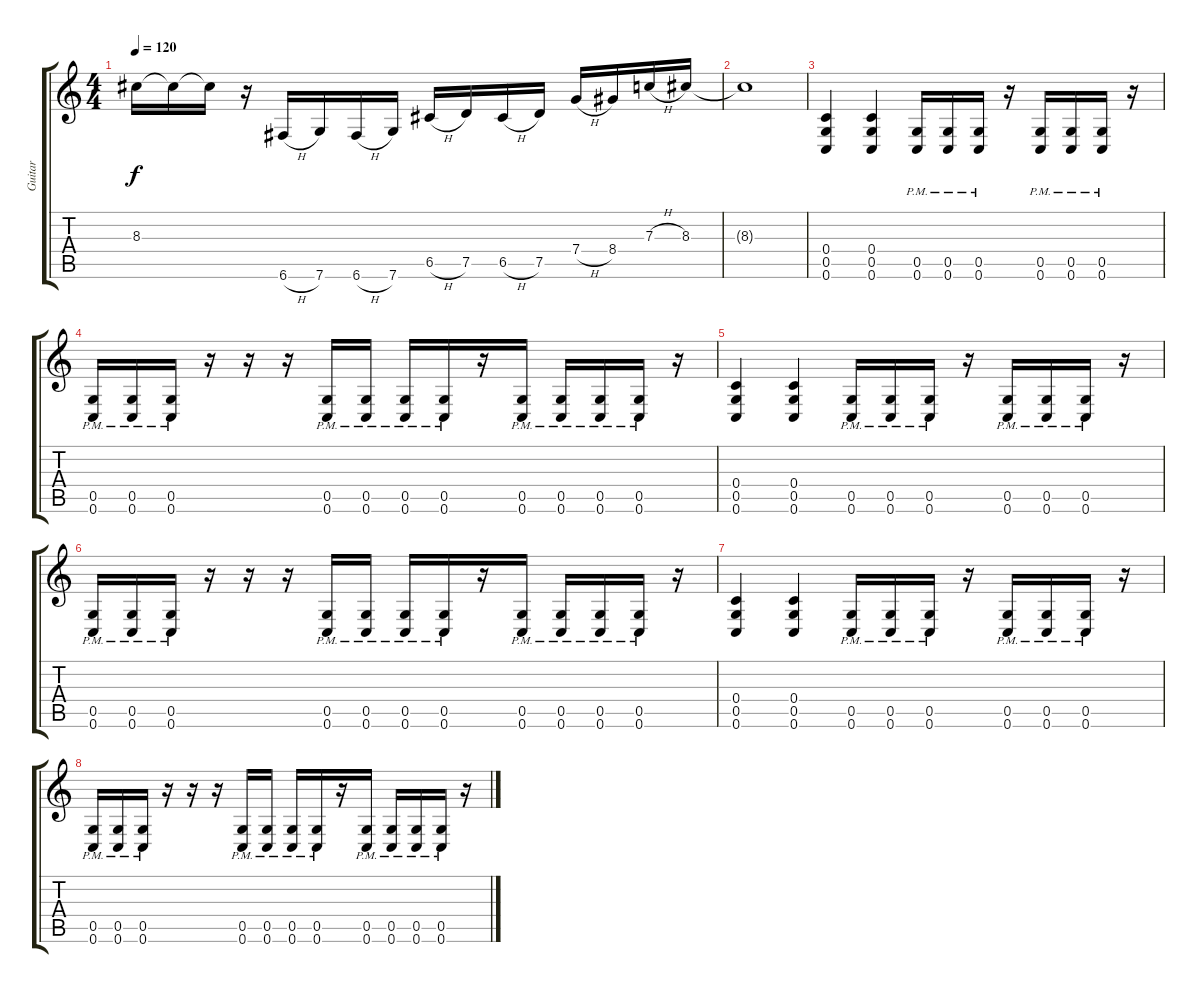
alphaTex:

\track ("Guitar" "Guitar") {instrument distortionguitar}
\staff {score tabs}
\tuning (D4 A3 F3 C3 G2 C2) {hide}
\ts (4 4)
\tempo 120
\clef g2
\ks c
8.3{t}.16{dy f} 8.3{t}.16 8.3{t}.16 r.16 6.6{h}.16 7.6.16 6.6{h}.16 7.6.16 6.5{h}.16 7.5.16 6.5{h}.16 7.5.16 7.4{h}.16 8.4.16 7.3{h}.16 8.3.16 |
8.3{t}.1 |
(0.4 0.5 0.6).4 (0.4 0.5 0.6).4 (0.5{pm} 0.6{pm}).16 (0.5{pm} 0.6{pm}).16 (0.5{pm} 0.6{pm}).16 r.16 (0.5{pm} 0.6{pm}).16 (0.5{pm} 0.6{pm}).16 (0.5{pm} 0.6{pm}).16 r.16 |
(0.5{pm} 0.6{pm}).16 (0.5{pm} 0.6{pm}).16 (0.5{pm} 0.6{pm}).16 r.16 r.16 r.16 (0.5{pm} 0.6{pm}).16 (0.5{pm} 0.6{pm}).16 (0.5{pm} 0.6{pm}).16 (0.5{pm} 0.6{pm}).16 r.16 (0.5{pm} 0.6{pm}).16 (0.5{pm} 0.6{pm}).16 (0.5{pm} 0.6{pm}).16 (0.5{pm} 0.6{pm}).16 r.16 |
(0.4 0.5 0.6).4 (0.4 0.5 0.6).4 (0.5{pm} 0.6{pm}).16 (0.5{pm} 0.6{pm}).16 (0.5{pm} 0.6{pm}).16 r.16 (0.5{pm} 0.6{pm}).16 (0.5{pm} 0.6{pm}).16 (0.5{pm} 0.6{pm}).16 r.16 |
(0.5{pm} 0.6{pm}).16 (0.5{pm} 0.6{pm}).16 (0.5{pm} 0.6{pm}).16 r.16 r.16 r.16 (0.5{pm} 0.6{pm}).16 (0.5{pm} 0.6{pm}).16 (0.5{pm} 0.6{pm}).16 (0.5{pm} 0.6{pm}).16 r.16 (0.5{pm} 0.6{pm}).16 (0.5{pm} 0.6{pm}).16 (0.5{pm} 0.6{pm}).16 (0.5{pm} 0.6{pm}).16 r.16 |
(0.4 0.5 0.6).4 (0.4 0.5 0.6).4 (0.5{pm} 0.6{pm}).16 (0.5{pm} 0.6{pm}).16 (0.5{pm} 0.6{pm}).16 r.16 (0.5{pm} 0.6{pm}).16 (0.5{pm} 0.6{pm}).16 (0.5{pm} 0.6{pm}).16 r.16 |
(0.5{pm} 0.6{pm}).16 (0.5{pm} 0.6{pm}).16 (0.5{pm} 0.6{pm}).16 r.16 r.16 r.16 (0.5{pm} 0.6{pm}).16 (0.5{pm} 0.6{pm}).16 (0.5{pm} 0.6{pm}).16 (0.5{pm} 0.6{pm}).16 r.16 (0.5{pm} 0.6{pm}).16 (0.5{pm} 0.6{pm}).16 (0.5{pm} 0.6{pm}).16 (0.5{pm} 0.6{pm}).16 r.16
